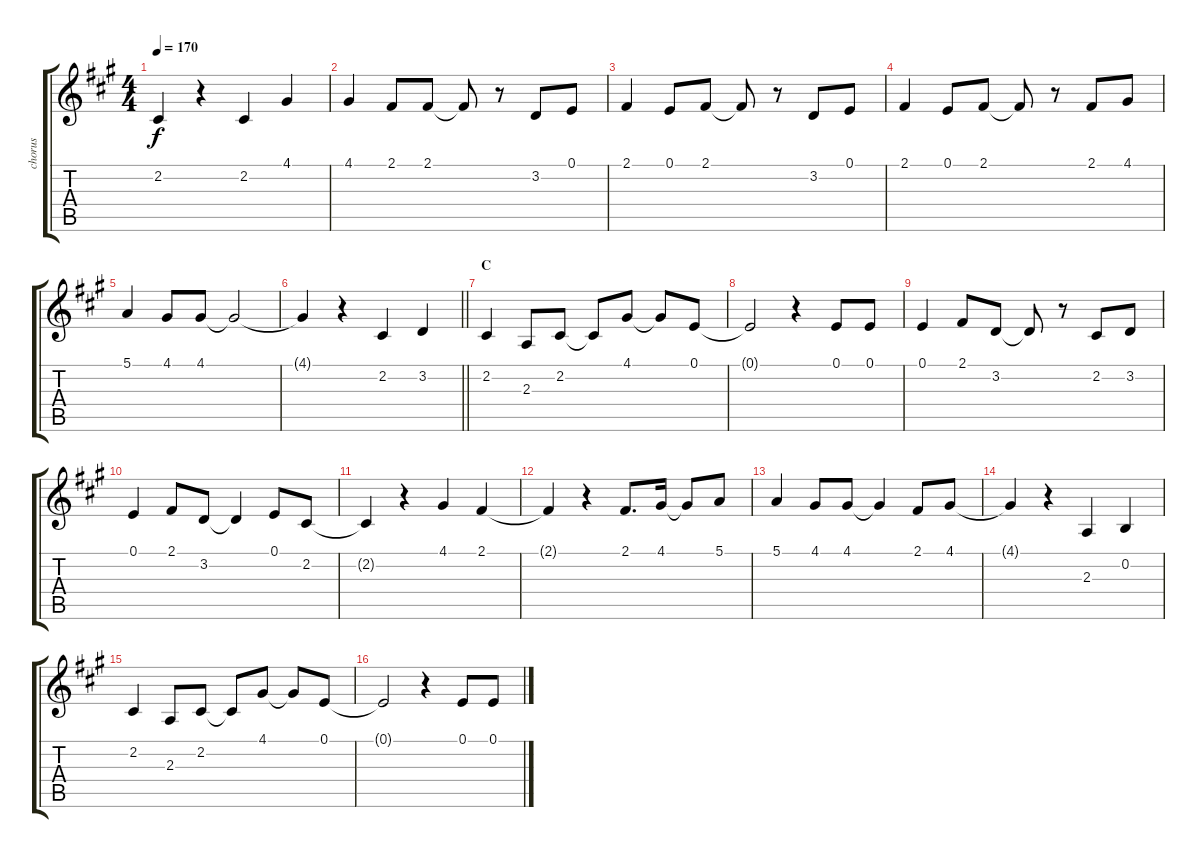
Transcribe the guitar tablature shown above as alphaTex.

\track ("chorus" "chorus") {instrument flute}
\staff {score tabs}
\tuning (E4 B3 G3 D3 A2 E2) {hide}
\ts (4 4)
\tempo 170
\clef g2
\ks a
2.2{t}.4{dy f} r.4 2.2.4 4.1.4 |
4.1.4 2.1.8 2.1.8 2.1{t}.8 r.8 3.2.8 0.1.8 |
2.1.4 0.1.8 2.1.8 2.1{t}.8 r.8 3.2.8 0.1.8 |
2.1.4 0.1.8 2.1.8 2.1{t}.8 r.8 2.1.8 4.1.8 |
5.1.4 4.1.8 4.1.8 4.1{t}.2 |
\barLineRight lightlight
4.1{t}.4 r.4 2.2.4 3.2.4 |
\section ("" "C")
2.2.4 2.3.8 2.2.8 2.2{t}.8 4.1.8 4.1{t}.8 0.1.8 |
0.1{t}.2 r.4 0.1.8 0.1.8 |
0.1.4 2.1.8 3.2.8 3.2{t}.8 r.8 2.2.8 3.2.8 |
0.1.4 2.1.8 3.2.8 3.2{t}.4 0.1.8 2.2.8 |
2.2{t}.4 r.4 4.1.4 2.1.4 |
2.1{t}.4 r.4 2.1.8{d} 4.1.16 4.1{t}.8 5.1.8 |
5.1.4 4.1.8 4.1.8 4.1{t}.4 2.1.8 4.1.8 |
4.1{t}.4 r.4 2.3.4 0.2.4 |
2.2.4 2.3.8 2.2.8 2.2{t}.8 4.1.8 4.1{t}.8 0.1.8 |
0.1{t}.2 r.4 0.1.8 0.1.8
